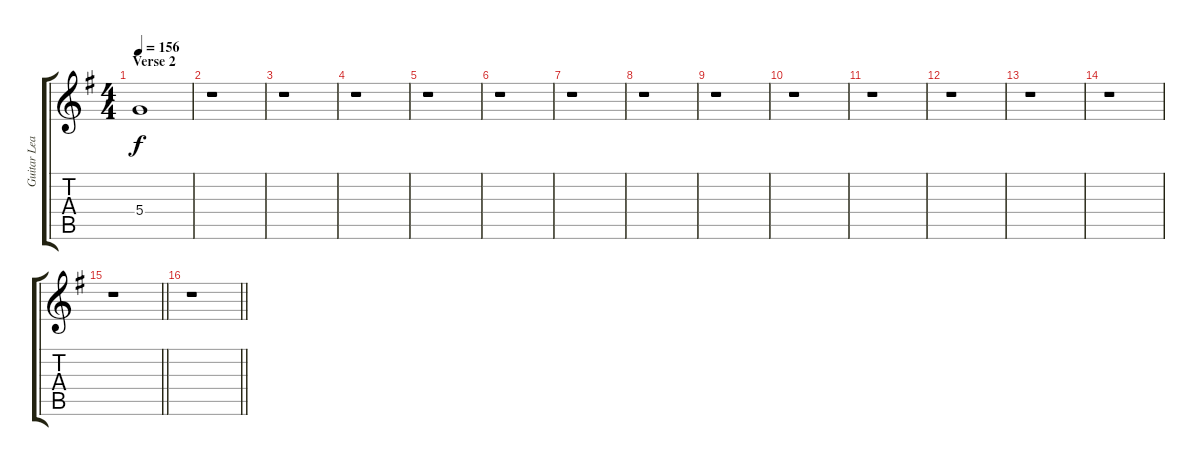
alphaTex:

\track ("Guitar Lead 1" "Guitar Lea") {instrument overdrivenguitar}
\staff {score tabs}
\tuning (E4 B3 G3 D3 A2 E2) {hide}
\ts (4 4)
\section ("" "Verse 2")
\tempo 156
\clef g2
\ks g
5.4.1{dy f} |
r.1 |
r.1 |
r.1 |
r.1 |
r.1 |
r.1 |
r.1 |
r.1 |
r.1 |
r.1 |
r.1 |
r.1 |
r.1 |
\barLineRight lightlight
r.1 |
\barLineRight lightlight
r.1
